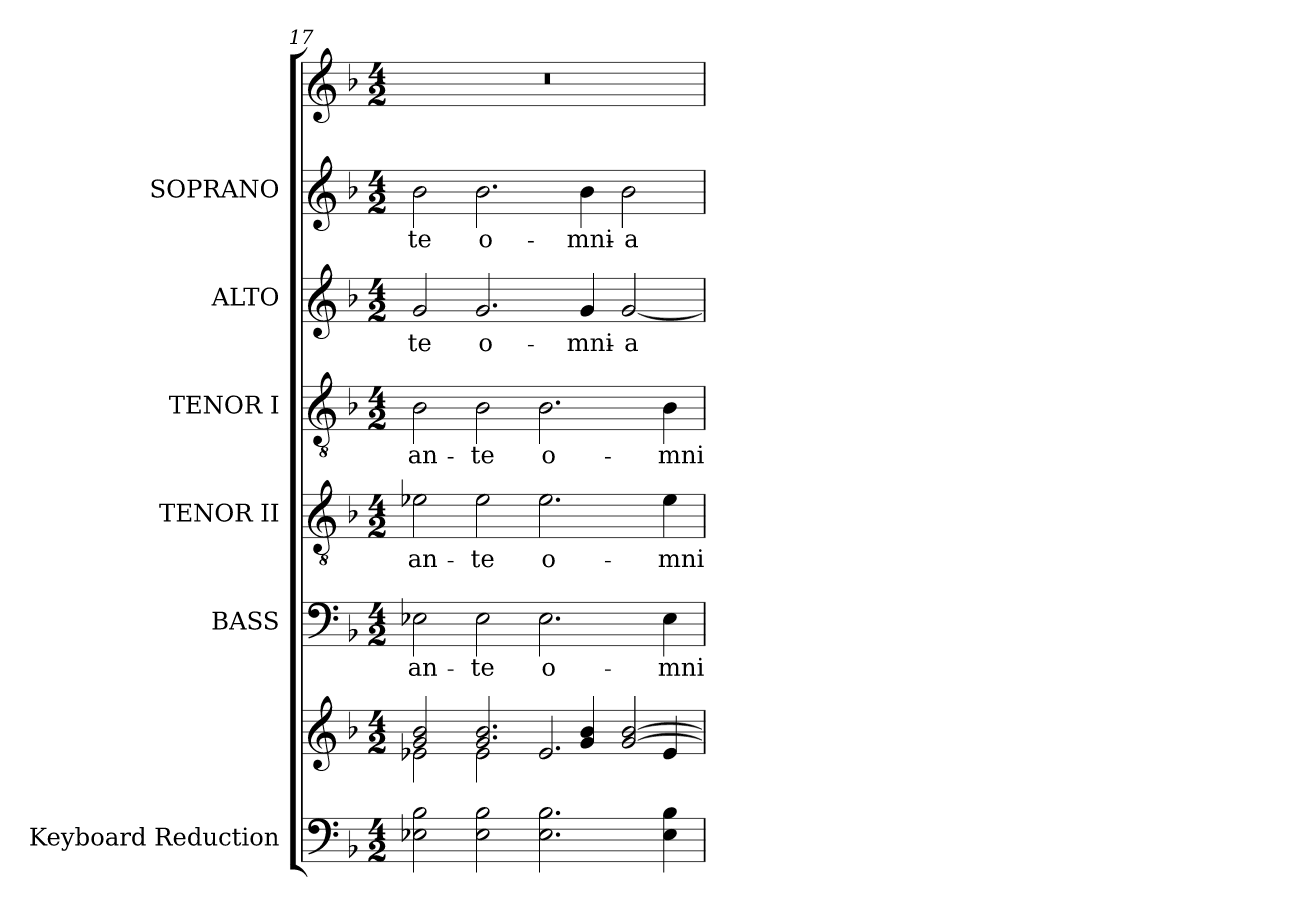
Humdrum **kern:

**kern	**kern	**kern	**text	**kern	**text	**kern	**text	**kern	**text	**kern	**text	**kern
*part7	*part7	*part6	*part6	*part5	*part5	*part4	*part4	*part3	*part3	*part2	*part2	*part1
*staff8	*staff7	*staff6	*staff6	*staff5	*staff5	*staff4	*staff4	*staff3	*staff3	*staff2	*staff2	*staff1
*I"Keyboard Reduction	*	*I"BASS	*	*I"TENOR II	*	*I"TENOR I	*	*I"ALTO	*	*I"SOPRANO	*	*
*I'Reduc.	*	*I'B.	*	*I'T. II	*	*I'T. I	*	*I'A.	*	*I'S.	*	*
!!LO:PB:g=z
*clefF4	*clefG2	*clefF4	*	*clefGv2	*	*clefGv2	*	*clefG2	*	*clefG2	*	*clefG2
*	*	*	*	*ITrd7c12	*	*ITrd7c12	*	*	*	*	*	*
*k[b-]	*k[b-]	*k[b-]	*	*k[b-]	*	*k[b-]	*	*k[b-]	*	*k[b-]	*	*k[b-]
*F:	*F:	*F:	*	*F:	*	*F:	*	*F:	*	*F:	*	*F:
*M4/2	*M4/2	*M4/2	*	*M4/2	*	*M4/2	*	*M4/2	*	*M4/2	*	*M4/2
=17	=17	=17	=17	=17	=17	=17	=17	=17	=17	=17	=17	=17
*	*^	*	*	*	*	*	*	*	*	*	*	*
!	!	!	!	!LO:LY:b:color=#000000	!	!	!	!	!	!	!	!	!
!	!	!	!	!	!	!LO:LY:b:color=#000000	!	!	!	!	!	!	!
!	!	!	!	!	!	!	!	!LO:LY:b:color=#000000	!	!	!	!	!
!	!	!	!	!	!	!	!	!	!	!LO:LY:b:color=#000000	!	!	!
!	!	!	!	!	!	!	!	!	!	!	!	!LO:LY:b:color=#000000	!LO:N:vis=1
2E-Xi\ 2B-i	2gi/ 2b-i	2e-Xi\	2E-Xi\	an-	2E-Xi\	an-	2BB-i\	an-	2gi/	-te	2b-i\	-te	0r
!	!	!	!	!LO:LY:b:color=#000000	!	!	!	!	!	!	!	!	!
!	!	!	!	!	!	!LO:LY:b:color=#000000	!	!	!	!	!	!	!
!	!	!	!	!	!	!	!	!LO:LY:b:color=#000000	!	!	!	!	!
!	!	!	!	!	!	!	!	!	!	!LO:LY:b:color=#000000	!	!	!
!	!	!	!	!	!	!	!	!	!	!	!	!LO:LY:b:color=#000000	!
2E-i\ 2B-i	2.gi/ 2.b-i	2e-i\	2E-i\	-te	2E-i\	-te	2BB-i\	-te	2.gi/	o-	2.b-i\	o-	.
!	!	!	!	!LO:LY:b:color=#000000	!	!	!	!	!	!	!	!	!
!	!	!	!	!	!	!LO:LY:b:color=#000000	!	!	!	!	!	!	!
!	!	!	!	!	!	!	!	!LO:LY:b:color=#000000	!	!	!	!	!
2.E-i\ 2.B-i	.	2.e-i/	2.E-i\	o-	2.E-i\	o-	2.BB-i\	o-	.	.	.	.	.
!	!	!	!	!	!	!	!	!	!	!LO:LY:b:color=#000000	!	!	!
!	!	!	!	!	!	!	!	!	!	!	!	!LO:LY:b:color=#000000	!
.	4gi/ 4b-i	.	.	.	.	.	.	.	4gi/	-mni-	4b-i\	-mni-	.
!	!	!	!	!	!	!	!	!	!	!LO:LY:b:color=#000000	!	!	!
!	!	!	!	!	!	!	!	!	!	!	!	!LO:LY:b:color=#000000	!
.	[2gi/ [2b-i	.	.	.	.	.	.	.	[2gi/	-a	2b-i\	-a	.
!	!	!	!	!LO:LY:b:color=#000000	!	!	!	!	!	!	!	!	!
!	!	!	!	!	!	!LO:LY:b:color=#000000	!	!	!	!	!	!	!
!	!	!	!	!	!	!	!	!LO:LY:b:color=#000000	!	!	!	!	!
4E-i\ 4B-i	.	4e-i/	4E-i\	-mni-	4E-i\	-mni-	4BB-i\	-mni-	.	.	.	.	.
*	*v	*v	*	*	*	*	*	*	*	*	*	*	*
=	=	=	=	=	=	=	=	=	=	=	=	=
*-	*-	*-	*-	*-	*-	*-	*-	*-	*-	*-	*-	*-
